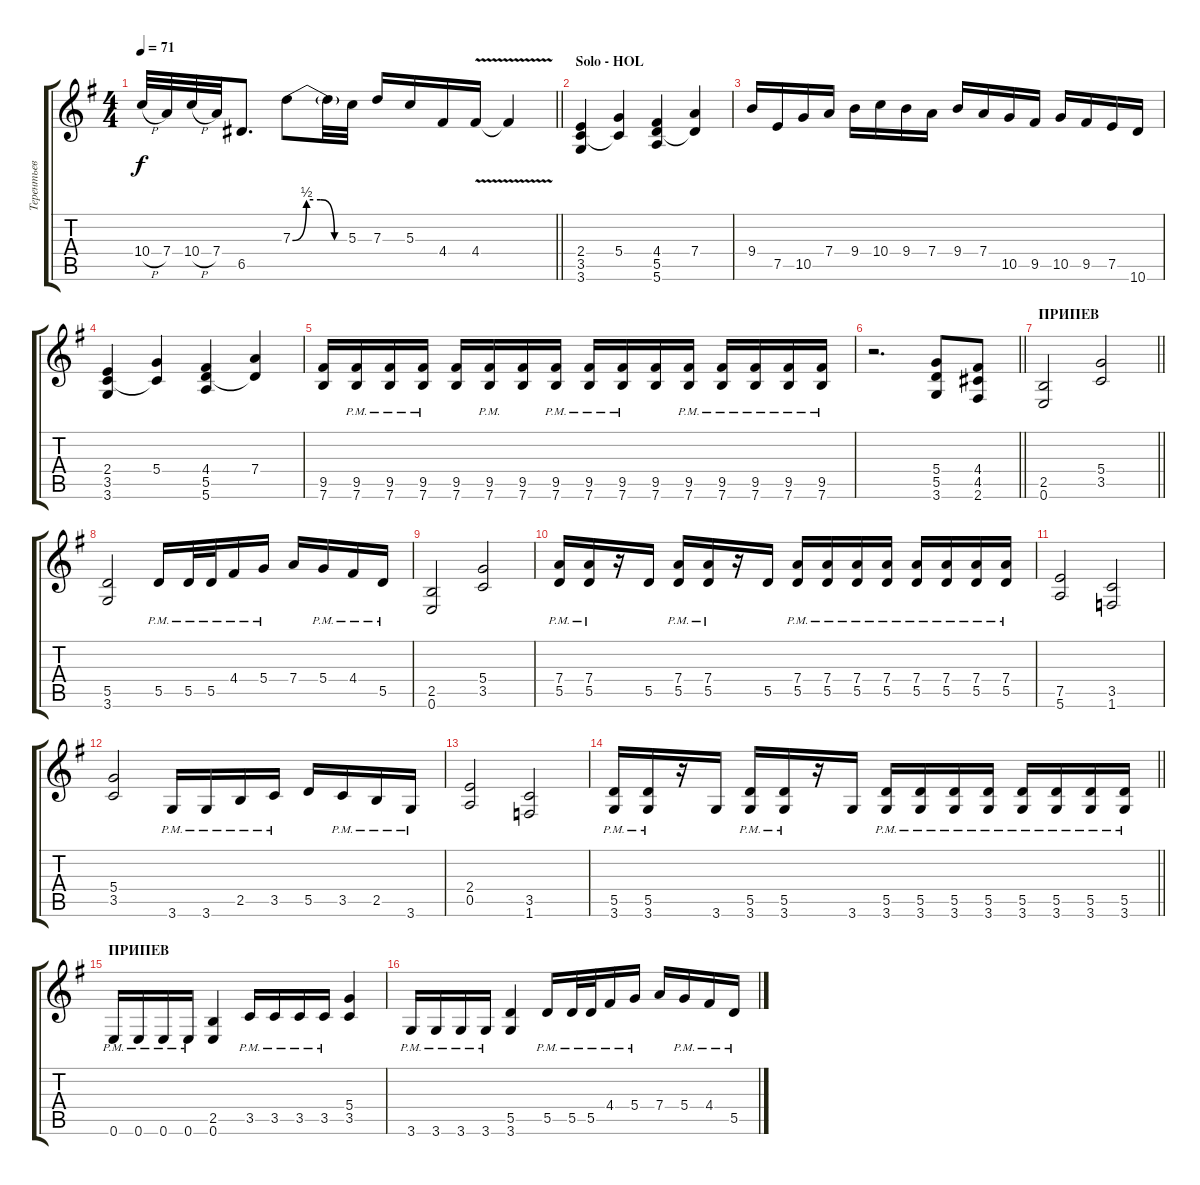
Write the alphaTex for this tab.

\track ("Терентьев" "Терентьев") {instrument distortionguitar}
\staff {score tabs}
\tuning (E4 B3 G3 D3 A2 E2) {hide}
\ts (4 4)
\tempo 71
\clef g2
\barLineRight lightlight
\ks eminor
10.4{h}.32{dy f} 7.4.32 10.4{h}.32 7.4.32 6.5.8{d} 7.3{be (custom 0 0 15 2 30 2 45 0 60 0)}.8 7.3{t}.32 5.3.32 7.3.16 5.3.16 4.4.16 4.4{v}.16 4.4{t}.4 |
\section ("" "Solo - HOL")
(2.4 3.5 3.6).4{volume 13} (5.4 3.5{t}).4 (4.4 5.5 5.6).4 (7.4 5.5{t}).4 |
9.4.16 7.5.16 10.5.16 7.4.16 9.4.16 10.4.16 9.4.16 7.4.16 9.4.16 7.4.16 10.5.16 9.5.16 10.5.16 9.5.16 7.5.16 10.6.16 |
(2.4 3.5 3.6).4 (5.4 3.5{t}).4 (4.4 5.5 5.6).4 (7.4 5.5{t}).4 |
(9.5 7.6).16 (9.5 7.6{pm}).16 (9.5 7.6{pm}).16 (9.5 7.6{pm}).16 (9.5 7.6).16 (9.5 7.6{pm}).16 (9.5 7.6).16 (9.5 7.6{pm}).16 (9.5 7.6{pm}).16 (9.5 7.6{pm}).16 (9.5 7.6).16 (9.5 7.6{pm}).16 (9.5 7.6{pm}).16 (9.5 7.6{pm}).16 (9.5 7.6{pm}).16 (9.5 7.6{pm}).16 |
\barLineRight lightlight
r.2{d} (5.4 5.5 3.6).8 (4.4 4.5 2.6).8 |
\section ("" "ПРИПЕВ")
\barLineRight lightlight
(2.5 0.6).2 (5.4 3.5).2 |
(5.5 3.6).2 5.5{pm}.16 5.5{pm}.32 5.5{pm}.32 4.4{pm}.16 5.4{pm}.16 7.4.16 5.4{pm}.16 4.4{pm}.16 5.5{pm}.16 |
(2.5 0.6).2 (5.4 3.5).2 |
(7.4{pm} 5.5).16 (7.4{pm} 5.5).16 r.16 5.5.16 (7.4{pm} 5.5).16 (7.4{pm} 5.5).16 r.16 5.5.16 (7.4{pm} 5.5).16 (7.4{pm} 5.5).16 (7.4{pm} 5.5).16 (7.4{pm} 5.5).16 (7.4{pm} 5.5).16 (7.4{pm} 5.5).16 (7.4{pm} 5.5).16 (7.4{pm} 5.5).16 |
(7.5 5.6).2 (3.5 1.6).2 |
(5.4 3.5).2 3.6{pm}.16 3.6{pm}.16 2.5{pm}.16 3.5{pm}.16 5.5.16 3.5{pm}.16 2.5{pm}.16 3.6{pm}.16 |
(2.4 0.5).2 (3.5 1.6).2 |
\barLineRight lightlight
(5.5{pm} 3.6).16 (5.5{pm} 3.6).16 r.16 3.6.16 (5.5{pm} 3.6).16 (5.5{pm} 3.6).16 r.16 3.6.16 (5.5{pm} 3.6).16 (5.5{pm} 3.6).16 (5.5{pm} 3.6).16 (5.5{pm} 3.6).16 (5.5{pm} 3.6).16 (5.5{pm} 3.6).16 (5.5{pm} 3.6).16 (5.5{pm} 3.6).16 |
\section ("" "ПРИПЕВ")
0.6{pm}.16 0.6{pm}.16 0.6{pm}.16 0.6{pm}.16 (2.5 0.6).4 3.5{pm}.16 3.5{pm}.16 3.5{pm}.16 3.5{pm}.16 (5.4 3.5).4 |
3.6{pm}.16 3.6{pm}.16 3.6{pm}.16 3.6{pm}.16 (5.5 3.6).4 5.5{pm}.16 5.5{pm}.32 5.5{pm}.32 4.4{pm}.16 5.4{pm}.16 7.4.16 5.4{pm}.16 4.4{pm}.16 5.5{pm}.16
